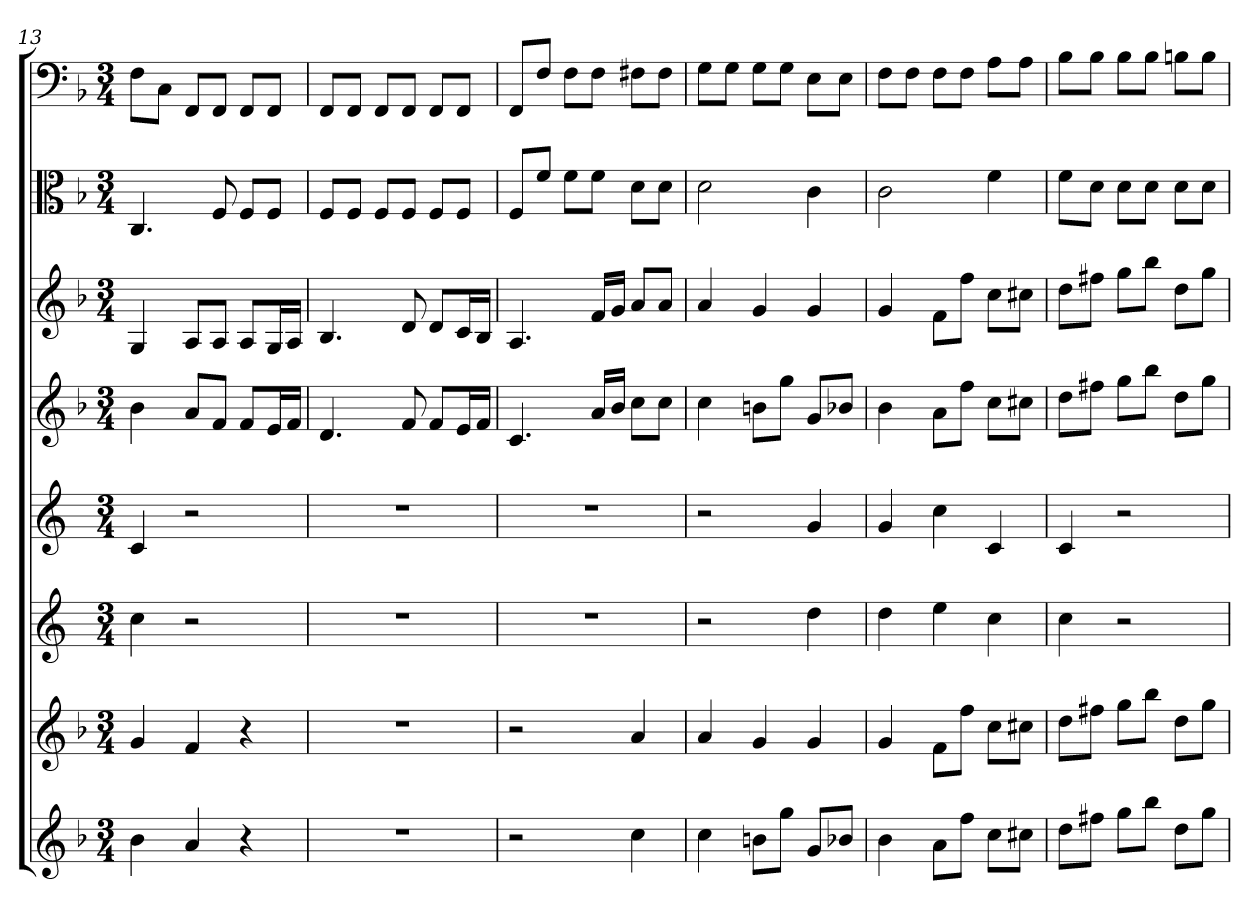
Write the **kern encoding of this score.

**kern	**kern	**kern	**kern	**kern	**kern	**kern	**kern
*part8	*part7	*part6	*part5	*part4	*part3	*part2	*part1
*staff8	*staff7	*staff6	*staff5	*staff4	*staff3	*staff2	*staff1
*	*	*	*	*	*	*clefC3	*clefF4
*k[b-]	*k[b-]	*k[]	*k[]	*k[b-]	*k[b-]	*k[b-]	*k[b-]
*F:	*F:	*	*	*F:	*F:	*F:	*F:
*M3/4	*M3/4	*M3/4	*M3/4	*M3/4	*M3/4	*M3/4	*M3/4
=13	=13	=13	=13	=13	=13	=13	=13
4b-	4g	4cc	4c	4b-	4G	4.C	8F\L
.	.	.	.	.	.	.	8C\J
4a	4f	2r	2r	8aL	8AL	.	8FF/L
.	.	.	.	8fJ	8AJ	8F	8FF/J
4r	4r	.	.	8fL	8AL	8F/L	8FF/L
.	.	.	.	16eL	16GL	8F/J	8FF/J
.	.	.	.	16fJJ	16AJJ	.	.
=14	=14	=14	=14	=14	=14	=14	=14
2.r	2.r	2.r	2.r	4.d	4.B-	8F/L	8FF/L
.	.	.	.	.	.	8F/J	8FF/J
.	.	.	.	.	.	8F/L	8FF/L
.	.	.	.	8f	8d	8F/J	8FF/J
.	.	.	.	8fL	8dL	8F/L	8FF/L
.	.	.	.	16eL	16cL	8F/J	8FF/J
.	.	.	.	16fJJ	16B-JJ	.	.
=15	=15	=15	=15	=15	=15	=15	=15
2r	2r	2.r	2.r	4.c	4.A	8F/L	8FF/L
.	.	.	.	.	.	8f/J	8F/J
.	.	.	.	.	.	8f\L	8F\L
.	.	.	.	16aLL	16fLL	8f\J	8F\J
.	.	.	.	16b-JJ	16gJJ	.	.
4cc	4a	.	.	8ccL	8aL	8d\L	8F#X\L
.	.	.	.	8ccJ	8aJ	8d\J	8F#\J
=16	=16	=16	=16	=16	=16	=16	=16
4cc	4a	2r	2r	4cc	4a	2d	8G\L
.	.	.	.	.	.	.	8G\J
8bnL	4g	.	.	8bnL	4g	.	8G\L
8ggJ	.	.	.	8ggJ	.	.	8G\J
8gL	4g	4dd	4g	8gL	4g	4c	8E\L
8b-XJ	.	.	.	8b-XJ	.	.	8E\J
=17	=17	=17	=17	=17	=17	=17	=17
4b-	4g	4dd	4g	4b-	4g	2c	8F\L
.	.	.	.	.	.	.	8F\J
8aL	8fL	4ee	4cc	8aL	8fL	.	8F\L
8ffJ	8ffJ	.	.	8ffJ	8ffJ	.	8F\J
8ccL	8ccL	4cc	4c	8ccL	8ccL	4f	8A\L
8cc#XJ	8cc#XJ	.	.	8cc#XJ	8cc#XJ	.	8A\J
=18	=18	=18	=18	=18	=18	=18	=18
8ddL	8ddL	4cc	4c	8ddL	8ddL	8f\L	8B-\L
8ff#XJ	8ff#XJ	.	.	8ff#XJ	8ff#XJ	8d\J	8B-\J
8ggL	8ggL	2r	2r	8ggL	8ggL	8d\L	8B-\L
8bb-J	8bb-J	.	.	8bb-J	8bb-J	8d\J	8B-\J
8ddL	8ddL	.	.	8ddL	8ddL	8d\L	8Bn\L
8ggJ	8ggJ	.	.	8ggJ	8ggJ	8d\J	8B\J
=	=	=	=	=	=	=	=
*-	*-	*-	*-	*-	*-	*-	*-
